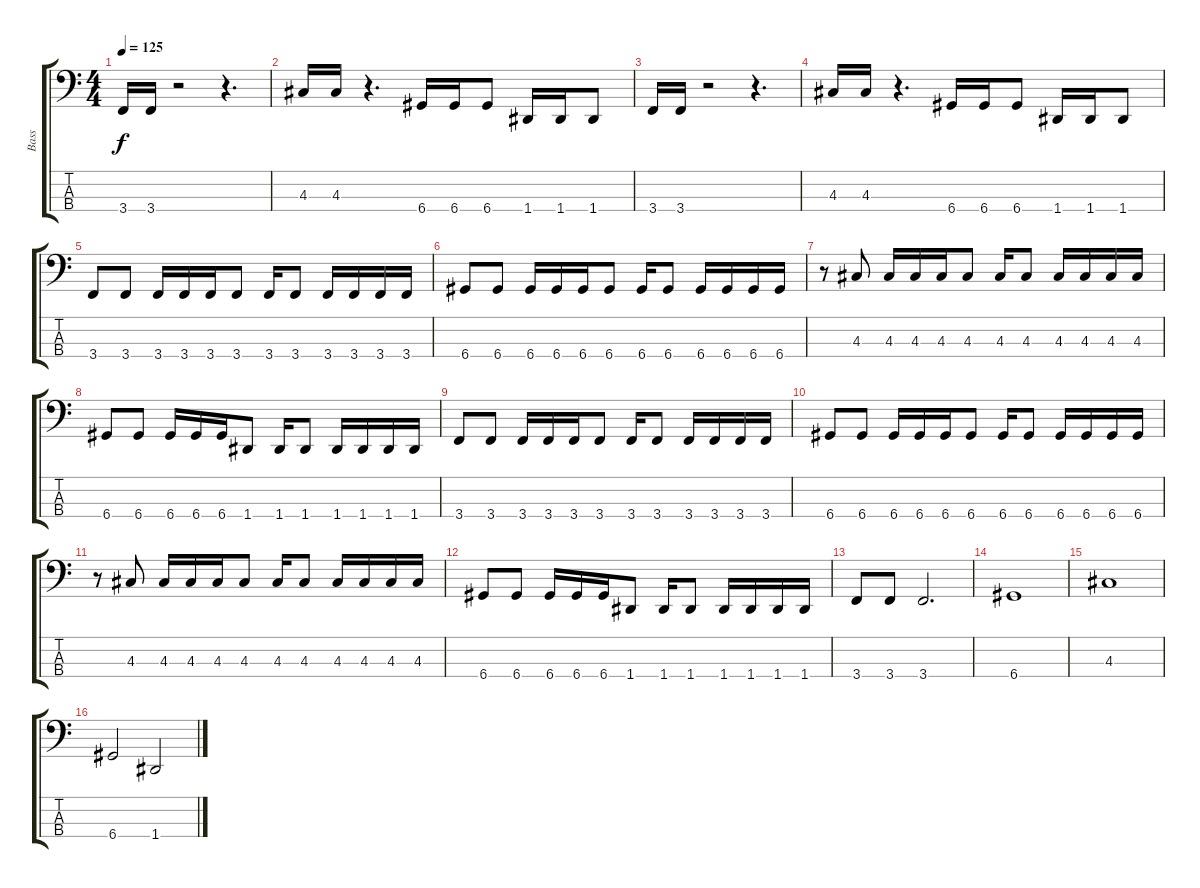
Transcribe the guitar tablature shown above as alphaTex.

\track ("Bass" "Bass") {instrument electricbassfinger}
\staff {score tabs}
\tuning (G2 D2 A1 D1) {hide}
\ts (4 4)
\tempo 125
\clef f4
\ks c
3.4.16{dy f} 3.4.16 r.2 r.4{d} |
4.3.16 4.3.16 r.4{d} 6.4.16 6.4.16 6.4.8 1.4.16 1.4.16 1.4.8 |
3.4.16 3.4.16 r.2 r.4{d} |
4.3.16 4.3.16 r.4{d} 6.4.16 6.4.16 6.4.8 1.4.16 1.4.16 1.4.8 |
3.4.8 3.4.8 3.4.16 3.4.16 3.4.16 3.4.8 3.4.16 3.4.8 3.4.16 3.4.16 3.4.16 3.4.16 |
6.4.8 6.4.8 6.4.16 6.4.16 6.4.16 6.4.8 6.4.16 6.4.8 6.4.16 6.4.16 6.4.16 6.4.16 |
r.8 4.3.8 4.3.16 4.3.16 4.3.16 4.3.8 4.3.16 4.3.8 4.3.16 4.3.16 4.3.16 4.3.16 |
6.4.8 6.4.8 6.4.16 6.4.16 6.4.16 1.4.8 1.4.16 1.4.8 1.4.16 1.4.16 1.4.16 1.4.16 |
3.4.8 3.4.8 3.4.16 3.4.16 3.4.16 3.4.8 3.4.16 3.4.8 3.4.16 3.4.16 3.4.16 3.4.16 |
6.4.8 6.4.8 6.4.16 6.4.16 6.4.16 6.4.8 6.4.16 6.4.8 6.4.16 6.4.16 6.4.16 6.4.16 |
r.8 4.3.8 4.3.16 4.3.16 4.3.16 4.3.8 4.3.16 4.3.8 4.3.16 4.3.16 4.3.16 4.3.16 |
6.4.8 6.4.8 6.4.16 6.4.16 6.4.16 1.4.8 1.4.16 1.4.8 1.4.16 1.4.16 1.4.16 1.4.16 |
3.4.8 3.4.8 3.4.2{d} |
6.4.1 |
4.3.1 |
6.4.2 1.4.2
